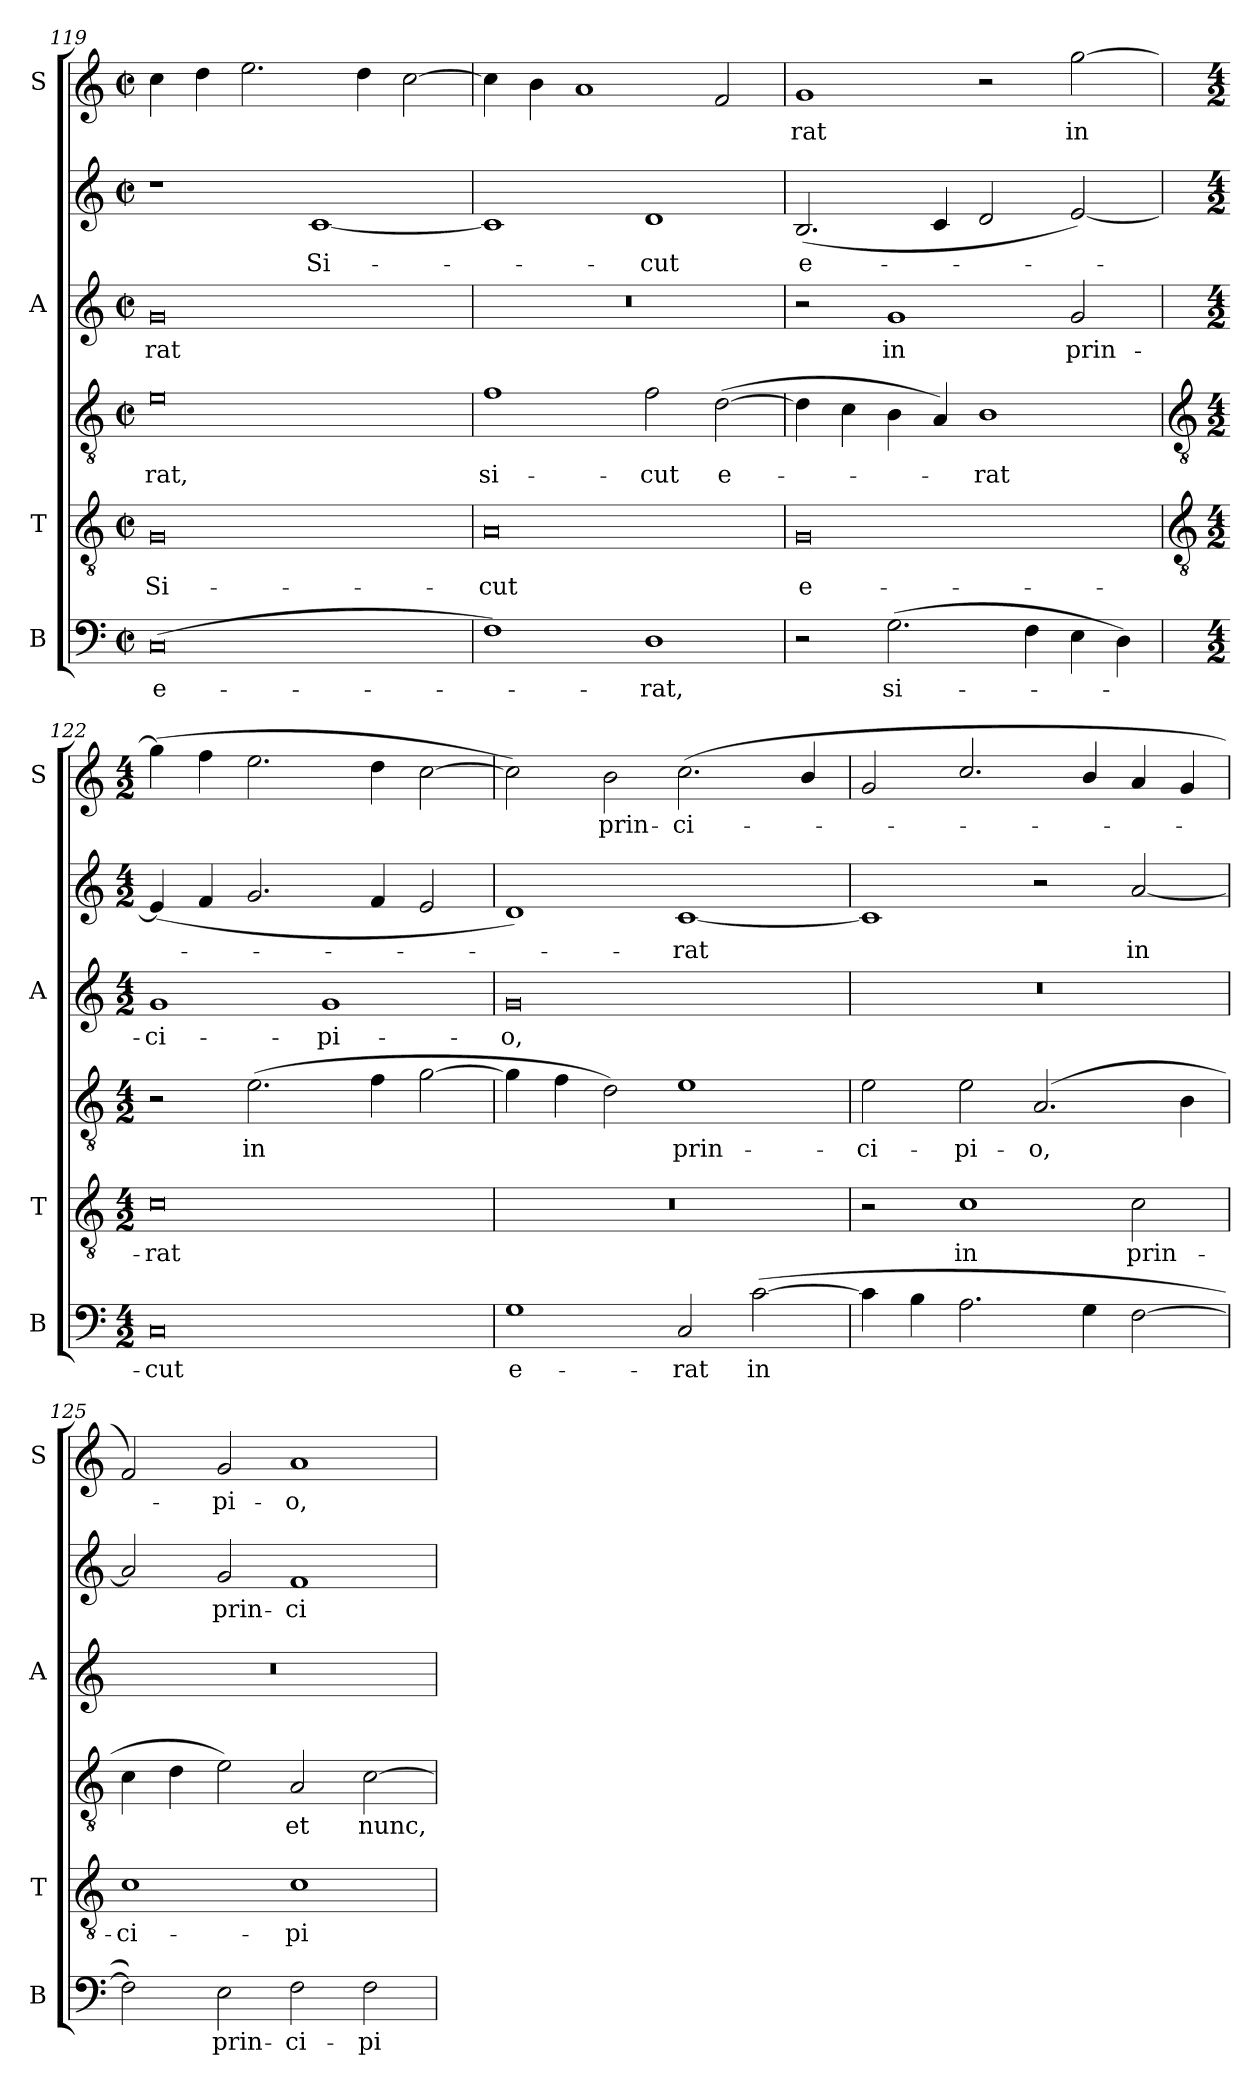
**kern	**text	**kern	**text	**kern	**text	**kern	**text	**kern	**text	**kern	**text
*part4	*part4	*part3	*part3	*part3	*part3	*part2	*part2	*part2	*part2	*part1	*part1
*staff6	*staff6	*staff5	*staff5	*staff4	*staff4	*staff3	*staff3	*staff2	*staff2	*staff1	*staff1
*I"B	*	*I"T	*	*	*	*I"A	*	*	*	*I"S	*
*I'B	*	*I'T	*	*	*	*I'A	*	*	*	*I'S	*
*clefF4	*	*clefGv2	*	*clefGv2	*	*clefG2	*	*clefG2	*	*clefG2	*
*k[]	*	*k[]	*	*k[]	*	*k[]	*	*k[]	*	*k[]	*
*C:	*	*C:	*	*C:	*	*C:	*	*C:	*	*C:	*
*M4/2	*	*M4/2	*	*M4/2	*	*M4/2	*	*M4/2	*	*M4/2	*
*met(c|)	*	*met(c|)	*	*met(c|)	*	*met(c|)	*	*met(c|)	*	*met(c|)	*
=119	=119	=119	=119	=119	=119	=119	=119	=119	=119	=119	=119
!	!LO:LY:b	!	!LO:LY:b	!	!LO:LY:b	!	!LO:LY:b	!	!	!	!
(<0C	e-	0G	Si-	0e	-rat,	0g	rat	1r	.	4cc	.
.	.	.	.	.	.	.	.	.	.	4dd	.
.	.	.	.	.	.	.	.	.	.	2.ee	.
!	!	!	!	!	!	!	!	!	!LO:LY:b	!	!
.	.	.	.	.	.	.	.	[1c	-Si-	.	.
.	.	.	.	.	.	.	.	.	.	4dd	.
.	.	.	.	.	.	.	.	.	.	[2cc	.
=120	=120	=120	=120	=120	=120	=120	=120	=120	=120	=120	=120
!	!	!	!LO:LY:b	!	!LO:LY:b	!	!	!	!	!	!
1F)	.	0A	cut	1f	-si-	0r	.	1c]	.	4cc]	.
.	.	.	.	.	.	.	.	.	.	4b	.
.	.	.	.	.	.	.	.	.	.	1a\	.
!	!LO:LY:b	!	!	!	!LO:LY:b	!	!	!	!LO:LY:b	!	!
1D	rat,	.	.	2f	-cut	.	.	1d	cut	.	.
!	!	!	!	!	!LO:LY:b	!	!	!	!	!	!
.	.	.	.	(>[2d	e-	.	.	.	.	2f	.
=121	=121	=121	=121	=121	=121	=121	=121	=121	=121	=121	=121
!	!	!	!LO:LY:b	!	!	!	!	!	!LO:LY:b	!	!LO:LY:b
2r	.	0G	e-	4d]	.	2r	.	(<2.B	e-	1g	rat
.	.	.	.	4c	.	.	.	.	.	.	.
!	!LO:LY:b	!	!	!	!	!	!LO:LY:b	!	!	!	!
(>2.G	si-	.	.	4B	.	1g	in	.	.	.	.
.	.	.	.	4A)	.	.	.	4c	.	.	.
!	!	!	!	!	!LO:LY:b	!	!	!	!	!	!
.	.	.	.	1B	rat	.	.	2d	.	2r	.
4F	.	.	.	.	.	.	.	.	.	.	.
!	!	!	!	!	!	!	!LO:LY:b	!	!	!	!LO:LY:b
4E	.	.	.	.	.	2g	prin-	[2e)	.	[2gg	in
4D)	.	.	.	.	.	.	.	.	.	.	.
!!LO:LB:g=z
=122	=122	=122	=122	=122	=122	=122	=122	=122	=122	=122	=122
*	*	*clefGv2	*	*clefGv2	*	*	*	*	*	*	*
*M4/2	*	*M4/2	*	*M4/2	*	*M4/2	*	*M4/2	*	*M4/2	*
!	!LO:LY:b	!	!LO:LY:b	!	!	!	!LO:LY:b	!	!	!	!
0C	cut	0c	rat	2r	.	1g	-ci-	(<4e]	.	(>4gg]	.
.	.	.	.	.	.	.	.	4f	.	4ff	.
!	!	!	!	!	!LO:LY:b	!	!	!	!	!	!
.	.	.	.	(>2.e	-in	.	.	2.g/	.	2.ee	.
!	!	!	!	!	!	!	!LO:LY:b	!	!	!	!
.	.	.	.	.	.	1g	-pi-	.	.	.	.
.	.	.	.	4f	.	.	.	4f	.	4dd	.
.	.	.	.	[2g	.	.	.	2e	.	[2cc	.
=123	=123	=123	=123	=123	=123	=123	=123	=123	=123	=123	=123
!	!LO:LY:b	!	!	!	!	!	!LO:LY:b	!	!	!	!
1G	e-	0r	.	4g]	.	0g	o,	1d)	.	2cc])	.
.	.	.	.	4f	.	.	.	.	.	.	.
!	!	!	!	!	!	!	!	!	!	!	!LO:LY:b
.	.	.	.	2d)	.	.	.	.	.	2b	prin-
!	!LO:LY:b	!	!	!	!LO:LY:b	!	!	!	!LO:LY:b	!	!LO:LY:b
2C	-rat	.	.	1e	prin-	.	.	[1c	-rat	(<2.cc	-ci-
!	!LO:LY:b	!	!	!	!	!	!	!	!	!	!
(>[2c	in	.	.	.	.	.	.	.	.	.	.
.	.	.	.	.	.	.	.	.	.	4b/	.
=124	=124	=124	=124	=124	=124	=124	=124	=124	=124	=124	=124
!	!	!	!	!	!LO:LY:b	!	!	!	!	!	!
4c]	.	2r	.	2e	-ci-	0r	.	1c]	.	2g	.
4B	.	.	.	.	.	.	.	.	.	.	.
!	!	!	!LO:LY:b	!	!LO:LY:b	!	!	!	!	!	!
2.A	.	1c	in	2e	-pi-	.	.	.	.	2.cc/	.
!	!	!	!	!	!LO:LY:b	!	!	!	!	!	!
.	.	.	.	(>2.A	-o,	.	.	2r	.	.	.
4G	.	.	.	.	.	.	.	.	.	4b/	.
!	!	!	!LO:LY:b	!	!	!	!	!	!LO:LY:b	!	!
[2F	.	2c	prin-	.	.	.	.	[2a	in	4a	.
.	.	.	.	4B	.	.	.	.	.	4g	.
=125	=125	=125	=125	=125	=125	=125	=125	=125	=125	=125	=125
!	!	!	!LO:LY:b	!	!	!	!	!	!	!	!
2F])	.	1c	ci-	4c	.	0r	.	2a]	.	2f)	.
.	.	.	.	4d	.	.	.	.	.	.	.
!	!LO:LY:b	!	!	!	!	!	!	!	!LO:LY:b	!	!LO:LY:b
2E	prin-	.	.	2e)	.	.	.	2g	prin-	2g	pi-
!	!LO:LY:b	!	!LO:LY:b	!	!LO:LY:b	!	!	!	!LO:LY:b	!	!LO:LY:b
2F	-ci-	1c	-pi-	2A	-et	.	.	1f	-ci-	1a	-o,
!	!LO:LY:b	!	!	!	!LO:LY:b	!	!	!	!	!	!
2F	-pi-	.	.	[2c	nunc,	.	.	.	.	.	.
=	=	=	=	=	=	=	=	=	=	=	=
*-	*-	*-	*-	*-	*-	*-	*-	*-	*-	*-	*-
